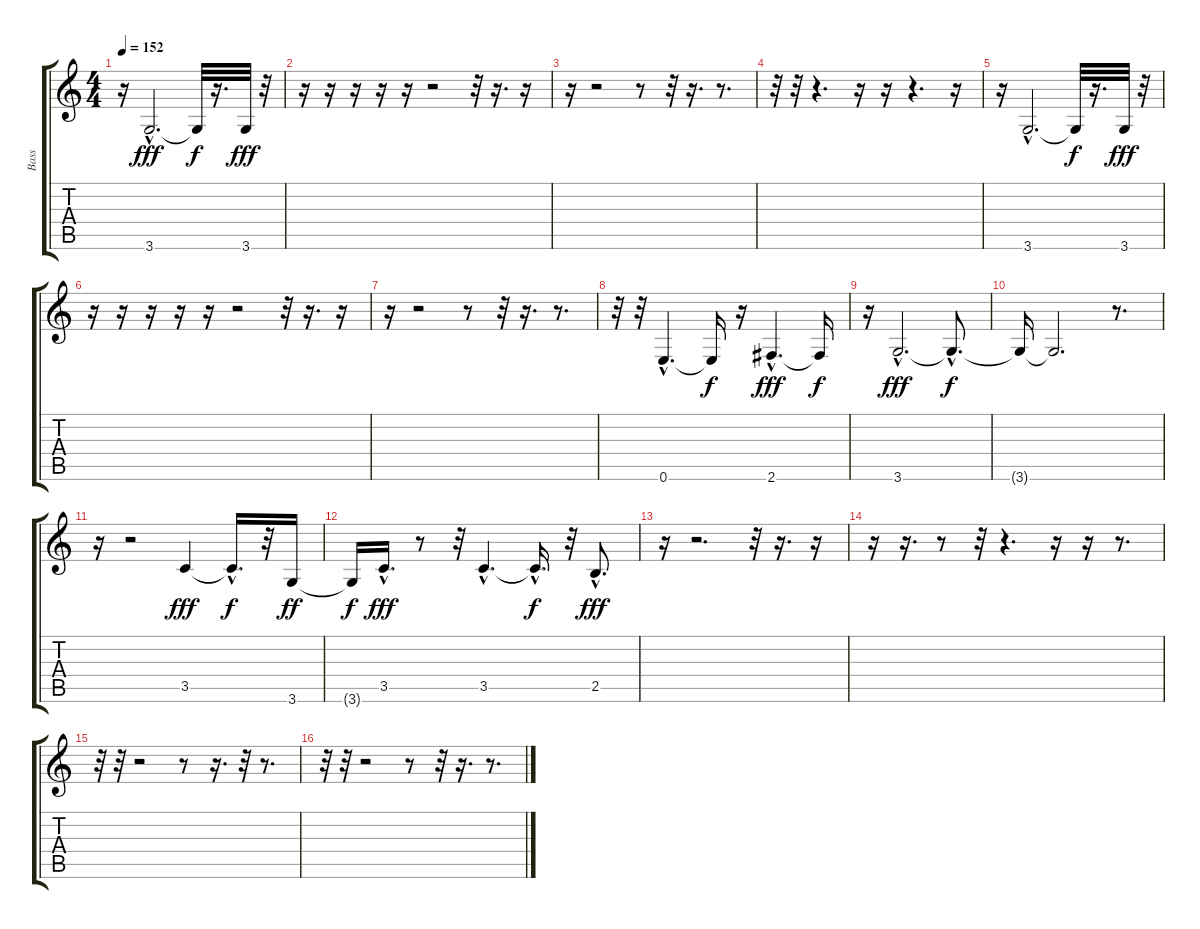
\track ("Bass" "Bass") {instrument fretlessbass}
\staff {score tabs}
\tuning (E4 B3 G3 D3 A2 E2) {hide}
\ts (4 4)
\tempo 152
\clef g2
\ks c
r.16{dy f} 3.6{hac}.2{d dy fff} 3.6{t}.32{dy f} r.16{d} 3.6.32{dy fff} r.32 |
r.16 r.16 r.16 r.16 r.16 r.2 r.32 r.16{d} r.16 |
r.16 r.2 r.8 r.32 r.16{d} r.8{d} |
r.32 r.32 r.4{d} r.16 r.16 r.4{d} r.16 |
r.16 3.6{hac}.2{d} 3.6{t}.32{dy f} r.16{d} 3.6.32{dy fff} r.32 |
r.16 r.16 r.16 r.16 r.16 r.2 r.32 r.16{d} r.16 |
r.16 r.2 r.8 r.32 r.16{d} r.8{d} |
r.32 r.32 0.6{hac}.4{d} 0.6{t}.16{dy f} r.16 2.6{hac}.4{d dy fff} 2.6{t}.16{dy f} |
r.16 3.6{hac}.2{d dy fff} 3.6{hac t}.8{d dy f} |
3.6{t}.16 3.6{t}.2{d} r.8{d} |
r.16 r.2 3.5.4{dy fff} 3.5{hac t}.16{d dy f} r.32 3.6.16{dy ff} |
3.6{t}.16{dy f} 3.5{hac}.16{d dy fff} r.8 r.32 3.5{hac}.4{d} 3.5{hac t}.16{d dy f} r.32 2.5{hac}.8{d dy fff} |
r.16 r.2{d} r.32 r.16{d} r.16 |
r.16 r.16{d} r.8 r.32 r.4{d} r.16 r.16 r.8{d} |
r.32 r.32 r.2 r.8 r.16{d} r.32 r.8{d} |
r.32 r.32 r.2 r.8 r.32 r.16{d} r.8{d}
